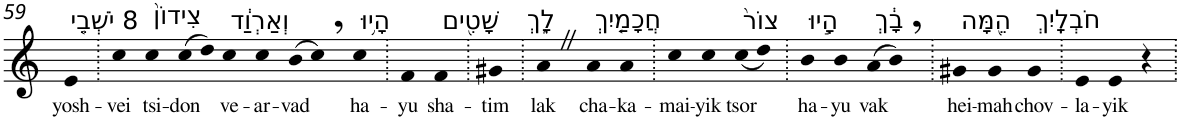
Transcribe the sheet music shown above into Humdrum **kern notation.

**kern	**text
*part1	*part1
*staff1	*staff1
*I"Piano	*
*I'Pno	*
!!LO:PB:g=z
*clefG2	*
*k[]	*
=59	=59
!LO:TX:a:t=8 יֹשְׁבֵ֤י	!
!	!LO:LY:b
4e	yosh-
=60.	=60.
!	!LO:LY:b
4cc	-vei
!LO:TX:a:t=צִידוֹן֙	!
!	!LO:LY:b
4cc	tsi-
!	!LO:LY:b
(>8cc	-don
8dd)	.
!LO:TX:a:t=וְאַרְוַ֔ד	!
!	!LO:LY:b
4cc	ve-
!	!LO:LY:b
4cc	-ar-
!	!LO:LY:b
(>8b	-vad
8cc,)	.
!LO:TX:a:t=הָי֥וּ	!
!	!LO:LY:b
4cc	ha-
=61.	=61.
!	!LO:LY:b
4f	-yu
!LO:TX:a:t=שָׁטִ֖ים	!
!	!LO:LY:b
4f	sha-
=62.	=62.
!	!LO:LY:b
4g#X	-tim
=63.	=63.
!LO:TX:a:t=לָ֑ךְ	!
!	!LO:LY:b
4aZ	lak
!LO:TX:a:t=חֲכָמַ֤יִךְ	!
!	!LO:LY:b
4a	cha-
!	!LO:LY:b
4a	-ka-
=64.	=64.
!	!LO:LY:b
4cc	-mai-
!	!LO:LY:b
4cc	-yik
!LO:TX:a:t=צוֹר֙	!
!	!LO:LY:b
(<8cc	tsor
8dd)	.
=65.	=65.
!LO:TX:a:t=הָ֣יוּ	!
!	!LO:LY:b
4b	ha-
!	!LO:LY:b
4b	-yu
!LO:TX:a:t=בָ֔ךְ	!
!	!LO:LY:b
(>8a	vak
8b,)	.
=66.	=66.
!LO:TX:a:t=הֵ֖מָּה	!
!	!LO:LY:b
4g#X	hei-
!	!LO:LY:b
4g#	-mah
!LO:TX:a:t=חֹבְלָֽיִךְ	!
!	!LO:LY:b
4g#	chov-
=67.	=67.
!	!LO:LY:b
4e	-la-
!	!LO:LY:b
4e	-yik
4r	.
=.	=.
*-	*-
